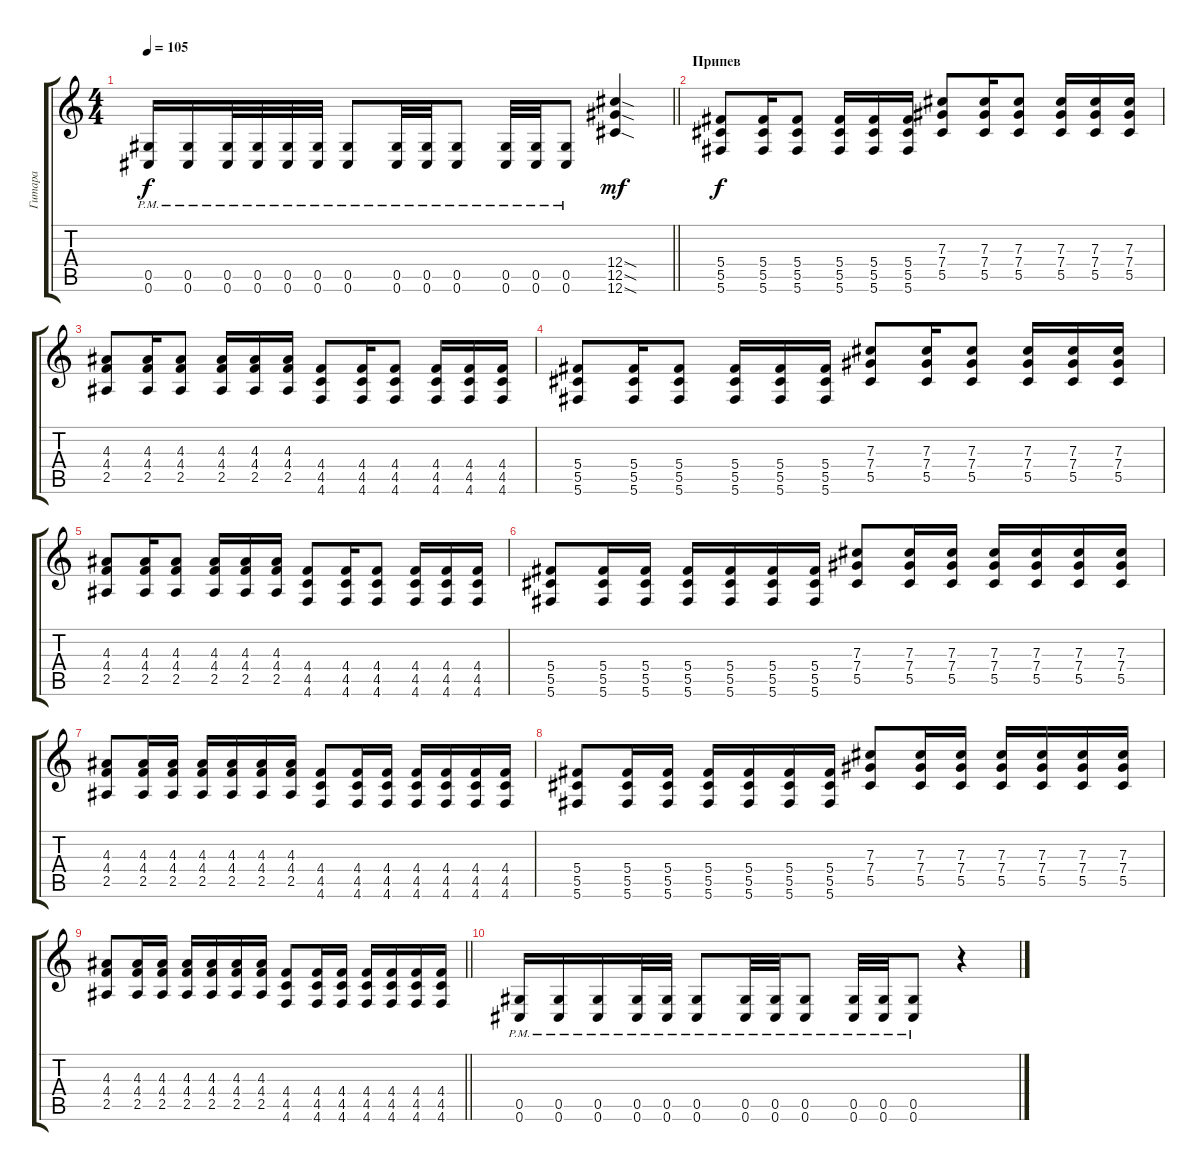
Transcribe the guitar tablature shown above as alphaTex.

\track ("Гитара" "Гитара") {instrument distortionguitar}
\staff {score tabs}
\tuning (Eb4 Bb3 Gb3 Db3 Ab2 Db2) {hide}
\ts (4 4)
\tempo 105
\clef g2
\barLineRight lightlight
\ks c
(0.5{pm} 0.6{pm}).16{dy f} (0.5{pm} 0.6{pm}).16 (0.5{pm} 0.6{pm}).32 (0.5{pm} 0.6{pm}).32 (0.5{pm} 0.6{pm}).32 (0.5{pm} 0.6{pm}).32 (0.5{pm} 0.6{pm}).8 (0.5{pm} 0.6{pm}).32 (0.5{pm} 0.6{pm}).32 (0.5{pm} 0.6{pm}).8 (0.5{pm} 0.6{pm}).32 (0.5{pm} 0.6{pm}).32 (0.5{pm} 0.6{pm}).8 (12.4{sod} 12.5{sod} 12.6{sod}).4{dy mf} |
\section ("" "Припев")
(5.4 5.5 5.6).8{dy f} (5.4 5.5 5.6).16 (5.4 5.5 5.6).8 (5.4 5.5 5.6).16 (5.4 5.5 5.6).16 (5.4 5.5 5.6).16 (7.3 7.4 5.5).8 (7.3 7.4 5.5).16 (7.3 7.4 5.5).8 (7.3 7.4 5.5).16 (7.3 7.4 5.5).16 (7.3 7.4 5.5).16 |
(4.3 4.4 2.5).8 (4.3 4.4 2.5).16 (4.3 4.4 2.5).8 (4.3 4.4 2.5).16 (4.3 4.4 2.5).16 (4.3 4.4 2.5).16 (4.4 4.5 4.6).8 (4.4 4.5 4.6).16 (4.4 4.5 4.6).8 (4.4 4.5 4.6).16 (4.4 4.5 4.6).16 (4.4 4.5 4.6).16 |
(5.4 5.5 5.6).8 (5.4 5.5 5.6).16 (5.4 5.5 5.6).8 (5.4 5.5 5.6).16 (5.4 5.5 5.6).16 (5.4 5.5 5.6).16 (7.3 7.4 5.5).8 (7.3 7.4 5.5).16 (7.3 7.4 5.5).8 (7.3 7.4 5.5).16 (7.3 7.4 5.5).16 (7.3 7.4 5.5).16 |
(4.3 4.4 2.5).8 (4.3 4.4 2.5).16 (4.3 4.4 2.5).8 (4.3 4.4 2.5).16 (4.3 4.4 2.5).16 (4.3 4.4 2.5).16 (4.4 4.5 4.6).8 (4.4 4.5 4.6).16 (4.4 4.5 4.6).8 (4.4 4.5 4.6).16 (4.4 4.5 4.6).16 (4.4 4.5 4.6).16 |
(5.4 5.5 5.6).8 (5.4 5.5 5.6).16 (5.4 5.5 5.6).16 (5.4 5.5 5.6).16 (5.4 5.5 5.6).16 (5.4 5.5 5.6).16 (5.4 5.5 5.6).16 (7.3 7.4 5.5).8 (7.3 7.4 5.5).16 (7.3 7.4 5.5).16 (7.3 7.4 5.5).16 (7.3 7.4 5.5).16 (7.3 7.4 5.5).16 (7.3 7.4 5.5).16 |
(4.3 4.4 2.5).8 (4.3 4.4 2.5).16 (4.3 4.4 2.5).16 (4.3 4.4 2.5).16 (4.3 4.4 2.5).16 (4.3 4.4 2.5).16 (4.3 4.4 2.5).16 (4.4 4.5 4.6).8 (4.4 4.5 4.6).16 (4.4 4.5 4.6).16 (4.4 4.5 4.6).16 (4.4 4.5 4.6).16 (4.4 4.5 4.6).16 (4.4 4.5 4.6).16 |
(5.4 5.5 5.6).8 (5.4 5.5 5.6).16 (5.4 5.5 5.6).16 (5.4 5.5 5.6).16 (5.4 5.5 5.6).16 (5.4 5.5 5.6).16 (5.4 5.5 5.6).16 (7.3 7.4 5.5).8 (7.3 7.4 5.5).16 (7.3 7.4 5.5).16 (7.3 7.4 5.5).16 (7.3 7.4 5.5).16 (7.3 7.4 5.5).16 (7.3 7.4 5.5).16 |
\barLineRight lightlight
(4.3 4.4 2.5).8 (4.3 4.4 2.5).16 (4.3 4.4 2.5).16 (4.3 4.4 2.5).16 (4.3 4.4 2.5).16 (4.3 4.4 2.5).16 (4.3 4.4 2.5).16 (4.4 4.5 4.6).8 (4.4 4.5 4.6).16 (4.4 4.5 4.6).16 (4.4 4.5 4.6).16 (4.4 4.5 4.6).16 (4.4 4.5 4.6).16 (4.4 4.5 4.6).16 |
(0.5{pm} 0.6{pm}).16 (0.5{pm} 0.6{pm}).16 (0.5{pm} 0.6{pm}).16 (0.5{pm} 0.6{pm}).32 (0.5{pm} 0.6{pm}).32 (0.5{pm} 0.6{pm}).8 (0.5{pm} 0.6{pm}).32 (0.5{pm} 0.6{pm}).32 (0.5{pm} 0.6{pm}).8 (0.5{pm} 0.6{pm}).32 (0.5{pm} 0.6{pm}).32 (0.5{pm} 0.6{pm}).8 r.4
